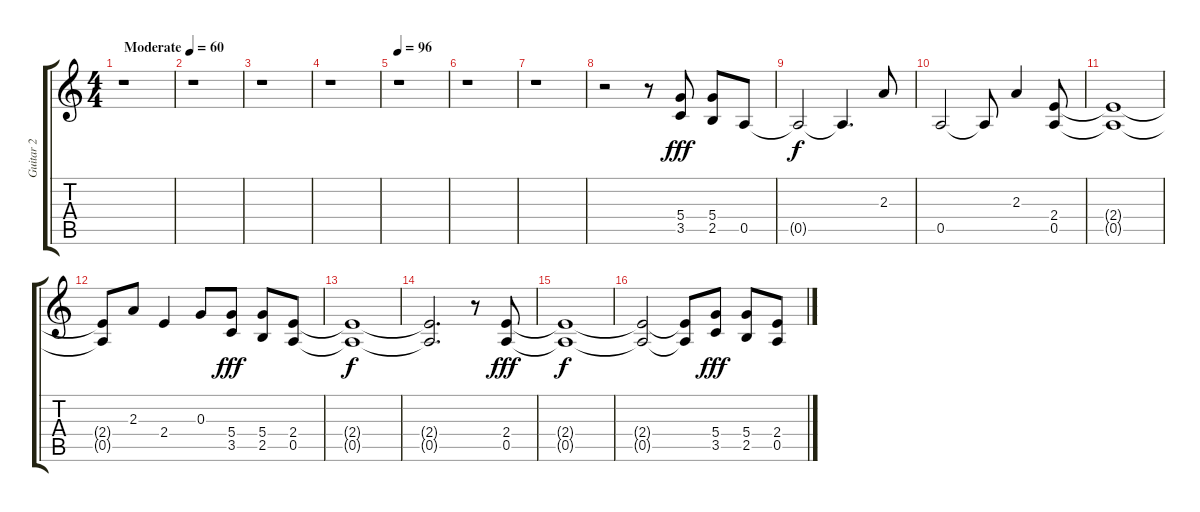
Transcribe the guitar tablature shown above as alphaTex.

\track ("Guitar 2" "Guitar 2") {instrument overdrivenguitar}
\staff {score tabs}
\tuning (E4 B3 G3 D3 A2 E2) {hide}
\ts (4 4)
\tempo (60 "Moderate")
\clef g2
\ks c
r.1{dy fff instrument overdrivenguitar} |
r.1 |
r.1 |
r.1 |
\tempo 96
r.1 |
r.1 |
r.1 |
r.2 r.8 (5.4 3.5).8 (5.4 2.5).8 0.5.8 |
0.5{t}.2{dy f} 0.5{t}.4{d} 2.3.8 |
0.5.2 0.5{t}.8 2.3.4 (2.4 0.5).8 |
(2.4{t} 0.5{t}).1 |
(2.4{t} 0.5{t}).8 2.3.8 2.4.4 0.3.8 (5.4 3.5).8{dy fff} (5.4 2.5).8 (2.4 0.5).8 |
(2.4{t} 0.5{t}).1{dy f} |
(2.4{t} 0.5{t}).2{d} r.8 (2.4 0.5).8{dy fff} |
(2.4{t} 0.5{t}).1{dy f} |
(2.4{t} 0.5{t}).2 (2.4{t} 0.5{t}).8 (5.4 3.5).8{dy fff} (5.4 2.5).8 (2.4 0.5).8
